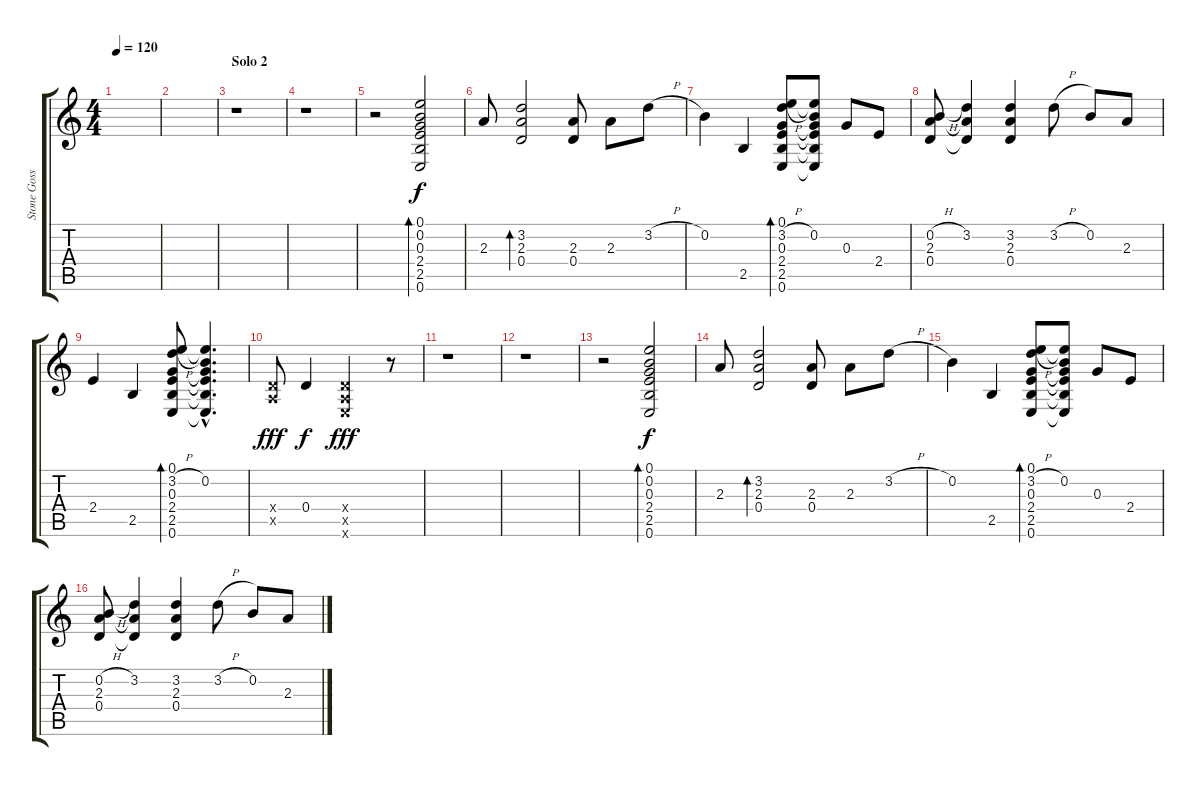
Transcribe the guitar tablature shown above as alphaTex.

\track ("Stone Gossard" "Stone Goss") {instrument acousticguitarsteel}
\staff {score tabs}
\tuning (E4 B3 G3 D3 A2 E2) {hide}
\ts (4 4)
\tempo 120
\clef g2
\ks c
|
|
\section ("" "Solo 2")
r.1{volume 8 balance 10} |
r.1 |
r.2 (0.1 0.2 0.3 2.4 2.5 0.6).2{bd 60} |
2.3.8 (3.2 2.3 0.4).2{bd 60} (2.3 0.4).8 2.3.8 3.2{h}.8 |
0.2.4 2.5.4 (0.1 3.2{h} 0.3 2.4 2.5 0.6).8{bd 60} (0.1{t} 0.2 0.3{t} 2.4{t} 2.5{t} 0.6{t}).8 0.3.8 2.4.8 |
(0.2{h} 2.3 0.4).8 (3.2 2.3{t} 0.4{t}).4 (3.2 2.3 0.4).4 3.2{h}.8 0.2.8 2.3.8 |
2.4.4 2.5.4 (0.1 3.2{h} 0.3 2.4 2.5 0.6).8{bd 60} (0.1{hac t} 0.2{hac} 0.3{hac t} 2.4{hac t} 2.5{hac t} 0.6{hac t}).4{d} |
(0.4{x} 0.5{x}).8{dy fff} 0.4.4{dy f} (0.4{x} 0.5{x} 0.6{x}).2{dy fff} r.8 |
r.1 |
r.1 |
r.2 (0.1 0.2 0.3 2.4 2.5 0.6).2{bd 60 dy f} |
2.3.8 (3.2 2.3 0.4).2{bd 60} (2.3 0.4).8 2.3.8 3.2{h}.8 |
0.2.4 2.5.4 (0.1 3.2{h} 0.3 2.4 2.5 0.6).8{bd 60} (0.1{t} 0.2 0.3{t} 2.4{t} 2.5{t} 0.6{t}).8 0.3.8 2.4.8 |
(0.2{h} 2.3 0.4).8 (3.2 2.3{t} 0.4{t}).4 (3.2 2.3 0.4).4 3.2{h}.8 0.2.8 2.3.8
